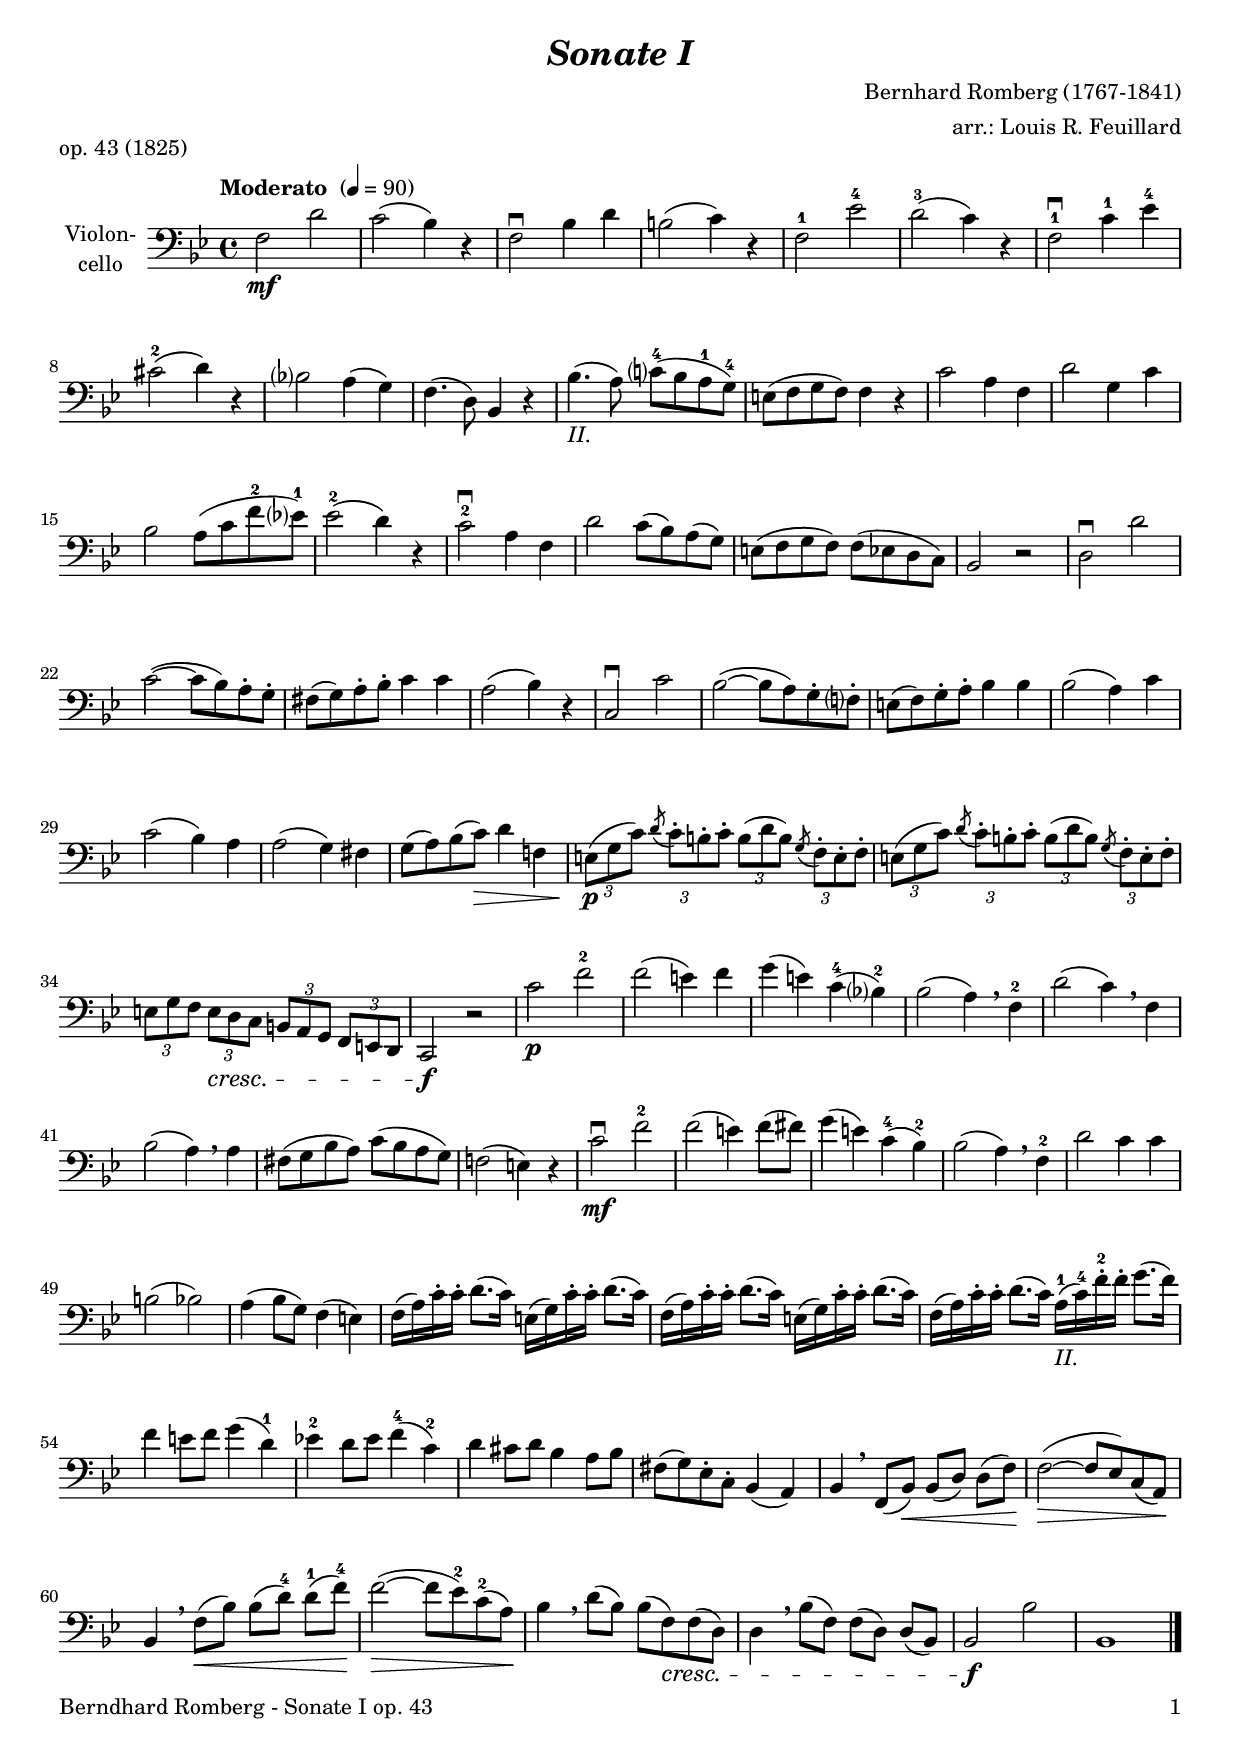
\version "2.24.3"
\include "deutsch.ly"

#(set-global-staff-size 19)

\header {
  title     = \markup \bold \italic "Sonate I"
  composer  = "Bernhard Romberg (1767-1841)"
  arranger  = "arr.: Louis R. Feuillard"
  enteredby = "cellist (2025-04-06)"
  piece     = "op. 43 (1825)"
}

voiceconsts = {
  \key b \major
  \time 4/4
  \clef "bass"
%  \numericTimeSignature
  \compressEmptyMeasures
  % Set default beaming for all staves
%  \set Timing.beamExceptions = #'()
%  \set Timing.baseMoment     = #(ly:make-moment 1 4)
%  \set Timing.beatStructure  = #'(1 1 1)
  \tempo "Moderato " 4=90
}

mist = "string ensemble 1"
mivl = "violin"
mivc = "cello"
mipz = "pizzicato strings"

i   = \markup \italic "I."
ii  = \markup \italic "II."
iii = \markup \italic "III."
iv  = \markup \italic "IV."

va = \relative c {
  \voiceconsts

  f2\mf d'
  c( b4) r
  f2\downbow b4 d
  h2( c4) r
  f,2-1 es'-4
  d(-3 c4) r
  f,2-1\downbow c'4-1 es-4

  cis2(-2 d4) r
  b?2 a4( g)
  f4.( d8) b4 r
  b'4.(_\ii a8) c?(-4 b a-1 g)-4
  e( f g f) f4 r
  c'2 a4 f
  d'2 g,4 c

  b2 a8( c f-2 es?)-1
  es2(-2 d4) r
  c2-2\downbow a4 f
  d'2 c8( b) a( g)
  e( f g f) f( es d c)
  b2 r
  d\downbow d'

  c(~ c8 b) a-. g-.
  fis( g) a-. b-. c4 c
  a2( b4) r
  c,2\downbow c'
  b(~ b8 a) g-. f?-.
  e( f) g-. a-. b4 b

  b2( a4) c
  c2( b4) a
  a2( g4) fis
  g8( a) b( c)\> d4 f,!
  \tuplet 3/2 4 {
    e8(\!\p g c)
    \omit TupletBracket
    \acciaccatura d c-. h-. c-. h( d h) \acciaccatura g f-. e-. f-.

    e( g c) \acciaccatura d c-. h-. c-. h( d h) \acciaccatura g f-. e-. f-.
    e g f e\cresc d c h a g f e d
  }
  c2\f r
  c''\p f-2
  f( e4) f

  g( e) c(-4 b?)-2
  b2( a4) \breathe f-2
  d'2( c4) \breathe f,
  b2( a4) \breathe a
  fis8( g b a) c( b a g)
  f!2( e4) r

  c'2\downbow\mf f-2
  f( e4) f8( fis)
  g4( e) c(-4 b)-2
  b2( a4) \breathe f-2
  d'2 c4 c
  h2( b)
  a4( b8 g) f4( e)

  f16( a) c-. c-. d8.( c16) e,( g) c-. c-. d8.( c16)
  f,( a) c-. c-. d8.( c16) e,( g) c-. c-. d8.( c16)
  f,( a) c-. c-. d8.( c16) a(-1_\ii c)-4 f-.-2 f-. g8.( f16)

  f4 e8 f g4( d)-1
  es!-2 d8 es f4(-4 c)-2
  d cis8 d b4 a8 b
  fis( g) es-. c-. b4( a)
  b \breathe f8( b)\< b([ d]) d( f)\!
  f2(~\> f8 es) c( a)\!

  b4 \breathe f'8(\< b) b([ d])-4 d(-1 f)-4\!
  f2(~\> f8 es)-2 c(-2 a)\!
  b4 \breathe d8( b) b( f)\cresc f( d)
  d4 \breathe b'8( f) f([ d]) d( b)
  b2\f b'
  b,1 \bar "|."
}


music = \new StaffGroup <<
      \new Staff {
	\set Staff.midiInstrument = \mivc
	\set Staff.instrumentName = \markup \center-column { "Violon-" "cello" }
	\transpose b b { \va }
      }
>>

\book {
   \paper {
    print-page-number = ##t
    print-first-page-number = ##t
    ragged-last-bottom = ##f
    oddHeaderMarkup = \markup \null
    evenHeaderMarkup = \markup \null
    oddFooterMarkup = \markup {
      \fill-line {
        \if \should-print-page-number
        "Berndhard Romberg - Sonate I op. 43" \fromproperty #'page:page-number-string
      }
    }
    evenFooterMarkup = \oddFooterMarkup
  } \score {
    \music
    \layout {}
  }

  \score {
    \unfoldRepeats \music

    \midi {
      \context {
        \Score
      }
    }
  }
}
